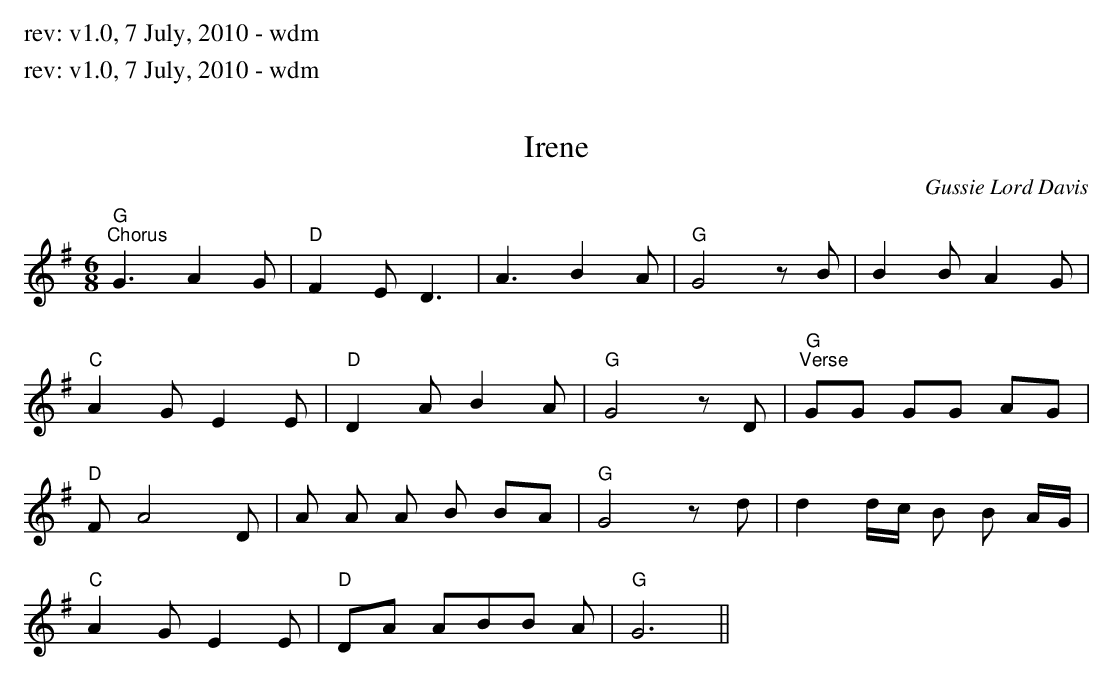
X:1
T: Irene
O: Gussie Lord Davis
M: 6/8
K: Gmaj
"G""^Chorus"G3 A2 G | "D"F2 E D3 | A3 B2 A | "G"G4 z B | B2 B A2 G |
"C"A2 G E2 E | "D"D2 A B2 A | "G"G4 z D | "G""^Verse"GG GG AG |
"D"F A4 D | A A A B BA | "G"G4 z d | d2 d/c/ B B A/G/ |
"C"A2 G E2 E | "D"DA ABB A | "G"G6 ||
